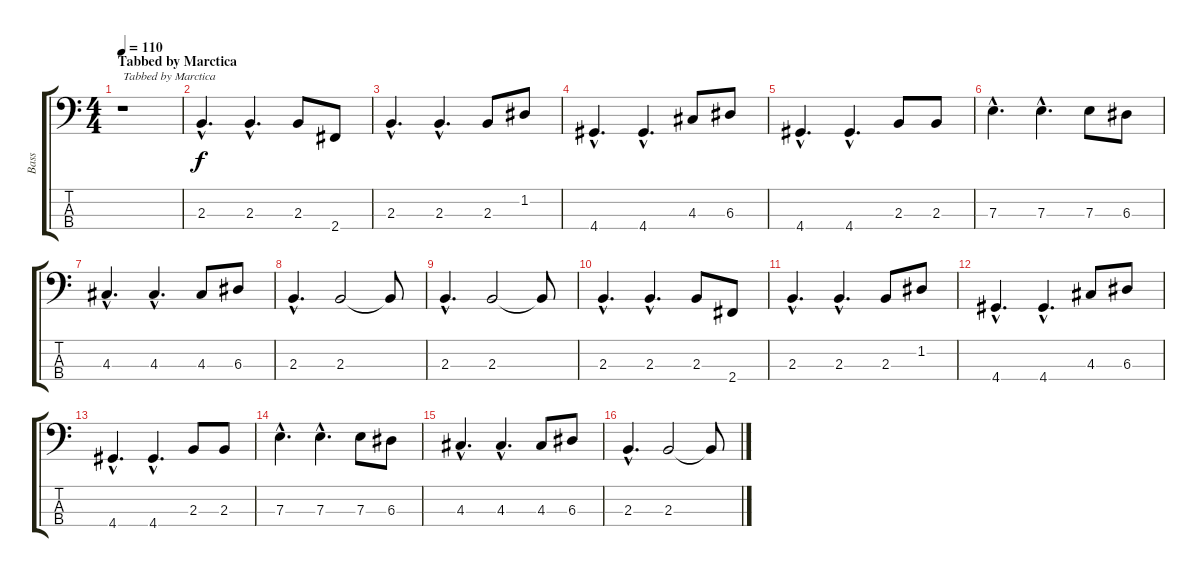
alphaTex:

\track ("Bass" "Bass") {instrument electricbassfinger}
\staff {score tabs}
\tuning (G2 D2 A1 E1) {hide}
\ts (4 4)
\section ("" "Tabbed by Marctica")
\tempo 110
\clef f4
\ks c
r.1{txt "Tabbed by Marctica" dy f instrument electricbassfinger} |
2.3{hac}.4{d} 2.3{hac}.4{d} 2.3.8 2.4.8 |
2.3{hac}.4{d} 2.3{hac}.4{d} 2.3.8 1.2.8 |
4.4{hac}.4{d} 4.4{hac}.4{d} 4.3.8 6.3.8 |
4.4{hac}.4{d} 4.4{hac}.4{d} 2.3.8 2.3.8 |
7.3{hac}.4{d} 7.3{hac}.4{d} 7.3.8 6.3.8 |
4.3{hac}.4{d} 4.3{hac}.4{d} 4.3.8 6.3.8 |
2.3{hac}.4{d} 2.3.2 2.3{t}.8 |
2.3{hac}.4{d} 2.3.2 2.3{t}.8 |
2.3{hac}.4{d} 2.3{hac}.4{d} 2.3.8 2.4.8 |
2.3{hac}.4{d} 2.3{hac}.4{d} 2.3.8 1.2.8 |
4.4{hac}.4{d} 4.4{hac}.4{d} 4.3.8 6.3.8 |
4.4{hac}.4{d} 4.4{hac}.4{d} 2.3.8 2.3.8 |
7.3{hac}.4{d} 7.3{hac}.4{d} 7.3.8 6.3.8 |
4.3{hac}.4{d} 4.3{hac}.4{d} 4.3.8 6.3.8 |
2.3{hac}.4{d} 2.3.2 2.3{t}.8
